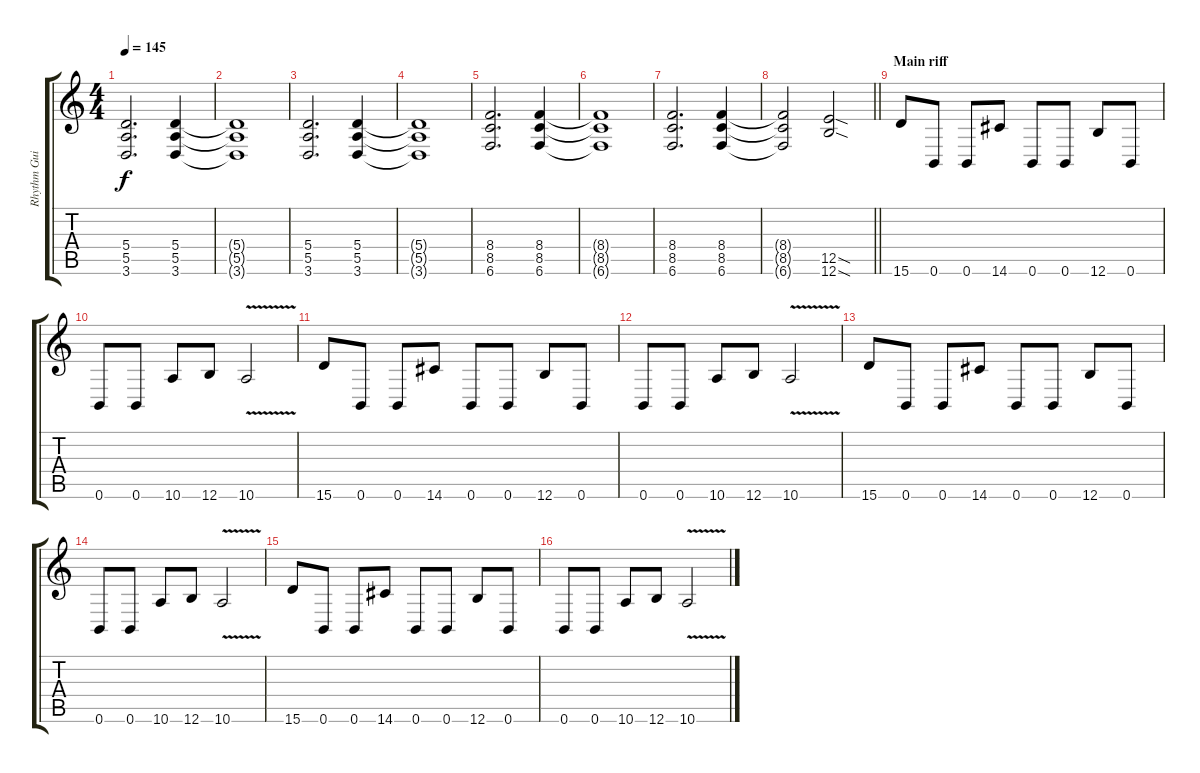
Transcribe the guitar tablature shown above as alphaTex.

\track ("Rhythm Guitar" "Rhythm Gui") {instrument distortionguitar}
\staff {score tabs}
\tuning (B3 Gb3 D3 A2 E2 B1) {hide}
\ts (4 4)
\tempo 145
\clef g2
\ks c
(5.4 5.5 3.6).2{d dy f} (5.4 5.5 3.6).4 |
(5.4{t} 5.5{t} 3.6{t}).1 |
(5.4 5.5 3.6).2{d} (5.4 5.5 3.6).4 |
(5.4{t} 5.5{t} 3.6{t}).1 |
(8.4 8.5 6.6).2{d} (8.4 8.5 6.6).4 |
(8.4{t} 8.5{t} 6.6{t}).1 |
(8.4 8.5 6.6).2{d} (8.4 8.5 6.6).4 |
\barLineRight lightlight
(8.4{t} 8.5{t} 6.6{t}).2 (12.5{sod} 12.6{sod}).2 |
\section ("" "Main riff")
15.6.8{balance 16} 0.6.8 0.6.8 14.6.8 0.6.8 0.6.8 12.6.8 0.6.8 |
0.6.8 0.6.8 10.6.8 12.6.8 10.6{v}.2 |
15.6.8 0.6.8 0.6.8 14.6.8 0.6.8 0.6.8 12.6.8 0.6.8 |
0.6.8 0.6.8 10.6.8 12.6.8 10.6{v}.2 |
15.6.8 0.6.8 0.6.8 14.6.8 0.6.8 0.6.8 12.6.8 0.6.8 |
0.6.8 0.6.8 10.6.8 12.6.8 10.6{v}.2 |
15.6.8 0.6.8 0.6.8 14.6.8 0.6.8 0.6.8 12.6.8 0.6.8 |
0.6.8 0.6.8 10.6.8 12.6.8 10.6{v}.2
